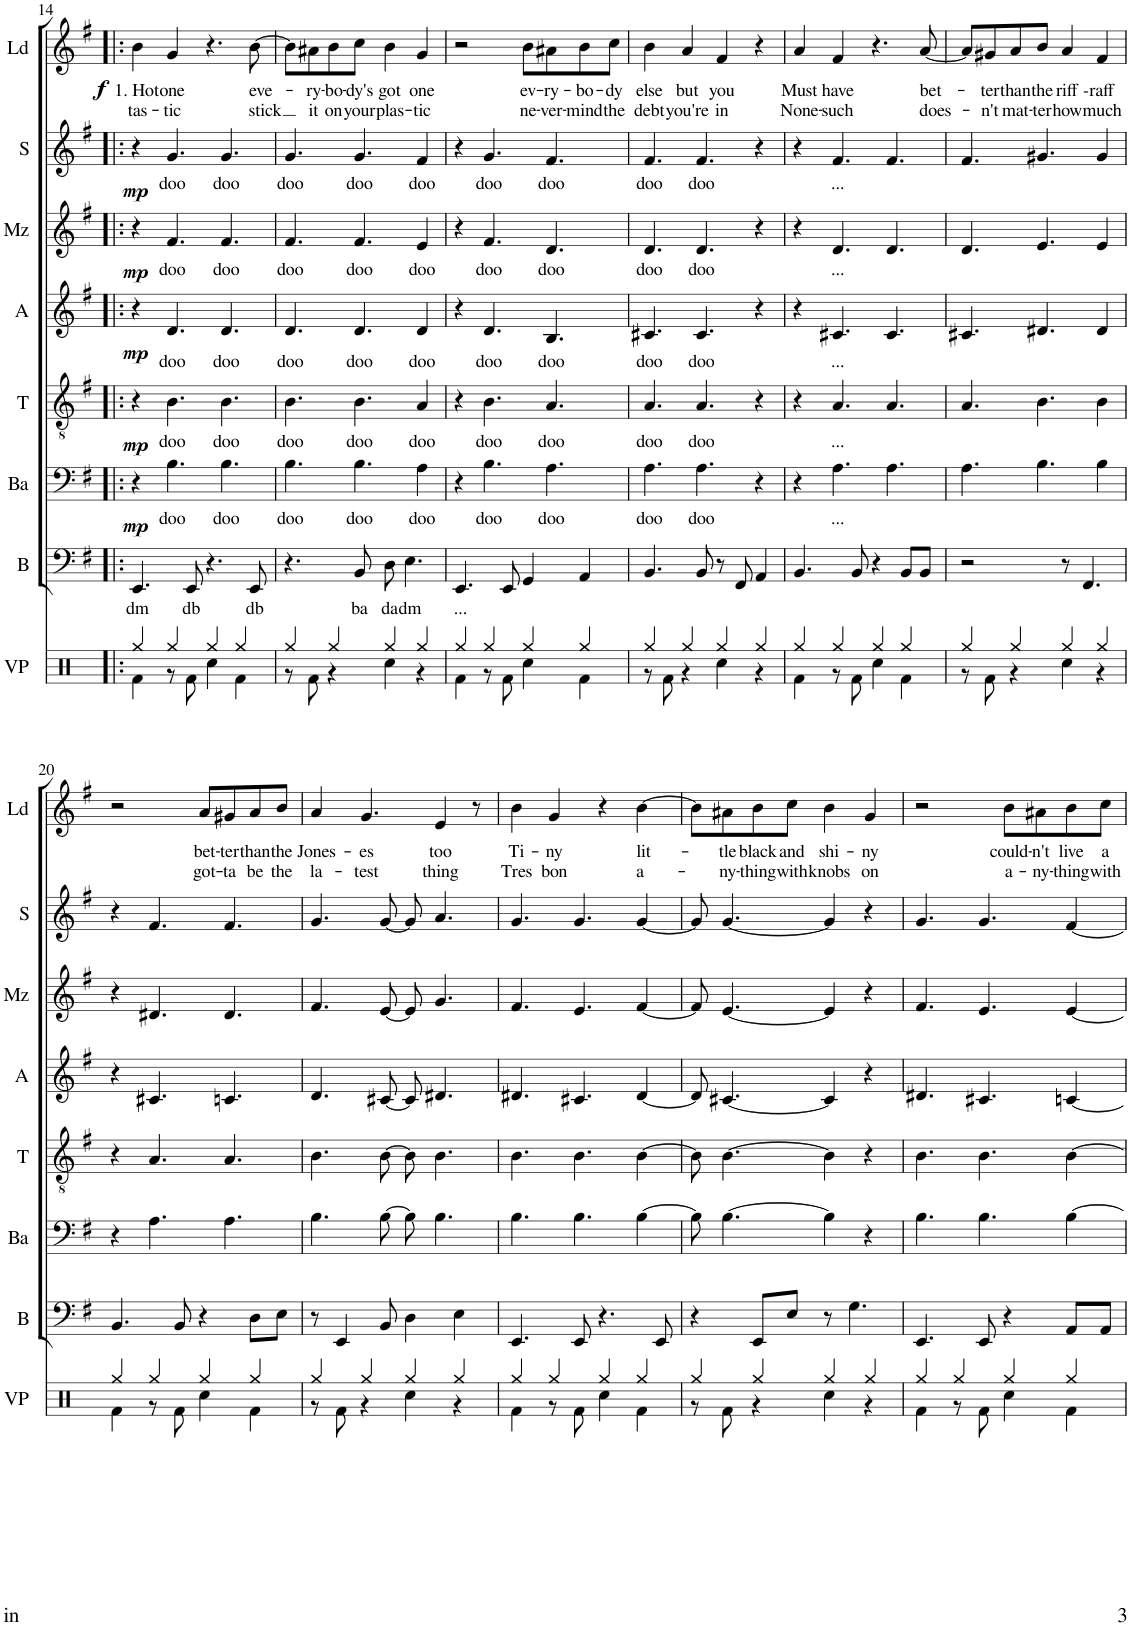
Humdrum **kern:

**kern	**kern	**text	**kern	**text	**dynam	**kern	**text	**dynam	**kern	**text	**dynam	**kern	**text	**dynam	**kern	**text	**dynam	**kern	**text	**text	**dynam
*part8	*part7	*part7	*part6	*part6	*part6	*part5	*part5	*part5	*part4	*part4	*part4	*part3	*part3	*part3	*part2	*part2	*part2	*part1	*part1	*part1	*part1
*staff8	*staff7	*staff7	*staff6	*staff6	*staff6	*staff5	*staff5	*staff5	*staff4	*staff4	*staff4	*staff3	*staff3	*staff3	*staff2	*staff2	*staff2	*staff1	*staff1	*staff1	*staff1
*I"Vocal Percussion	*I"Bass	*	*I"Baritone	*	*	*I"Tenor	*	*	*I"Alto	*	*	*I"Mezzo	*	*	*I"Soprano	*	*	*I"Lead	*	*	*
*I'VP	*I'B	*	*I'Ba	*	*	*I'T	*	*	*I'A	*	*	*I'Mz	*	*	*I'S	*	*	*I'Ld	*	*	*
!!LO:PB:g=z
*clefX	*clefF4	*	*clefF4	*	*	*clefGv2	*	*	*clefG2	*	*	*clefG2	*	*	*clefG2	*	*	*clefG2	*	*	*
*k[]	*k[f#]	*	*k[f#]	*	*	*k[f#]	*	*	*k[f#]	*	*	*k[f#]	*	*	*k[f#]	*	*	*k[f#]	*	*	*
*M4/4	*M4/4	*	*M4/4	*	*	*M4/4	*	*	*M4/4	*	*	*M4/4	*	*	*M4/4	*	*	*M4/4	*	*	*
=14!|:	=14!|:	=14!|:	=14!|:	=14!|:	=14!|:	=14!|:	=14!|:	=14!|:	=14!|:	=14!|:	=14!|:	=14!|:	=14!|:	=14!|:	=14!|:	=14!|:	=14!|:	=14!|:	=14!|:	=14!|:	=14!|:
*^	*	*	*	*	*	*	*	*	*	*	*	*	*	*	*	*	*	*	*	*	*
!	!	!	!LO:LY:b	!	!	!LO:DY:b	!	!	!LO:DY:b	!	!	!LO:DY:b	!	!	!LO:DY:b	!	!	!LO:DY:b	!	!LO:LY:b	!LO:LY:b	!LO:DY:b
4Rgg/	4Rf\	4.EE/	dm	4r	.	mp	4r	.	mp	4r	.	mp	4r	.	mp	4r	.	mp	4b\	1. Hot	tas-	f
!	!	!	!	!	!LO:LY:b	!	!	!LO:LY:b	!	!	!LO:LY:b	!	!	!LO:LY:b	!	!	!LO:LY:b	!	!	!LO:LY:b	!LO:LY:b	!
4Rgg/	8r	.	.	4.B\	doo	.	4.B\	doo	.	4.d/	doo	.	4.f#/	doo	.	4.g/	doo	.	4g/	one	-tic	.
!	!	!	!LO:LY:b	!	!	!	!	!	!	!	!	!	!	!	!	!	!	!	!	!	!	!
.	8Rf\	8EE/	db	.	.	.	.	.	.	.	.	.	.	.	.	.	.	.	.	.	.	.
4Rgg/	4Rcc\	4.r	.	.	.	.	.	.	.	.	.	.	.	.	.	.	.	.	4.r	.	.	.
!	!	!	!	!	!LO:LY:b	!	!	!LO:LY:b	!	!	!LO:LY:b	!	!	!LO:LY:b	!	!	!LO:LY:b	!	!	!	!	!
.	.	.	.	4.B\	doo	.	4.B\	doo	.	4.d/	doo	.	4.f#/	doo	.	4.g/	doo	.	.	.	.	.
4Rgg/	4Rf\	.	.	.	.	.	.	.	.	.	.	.	.	.	.	.	.	.	.	.	.	.
!	!	!	!LO:LY:b	!	!	!	!	!	!	!	!	!	!	!	!	!	!	!	!	!LO:LY:b	!LO:LY:b	!
.	.	8EE/	db	.	.	.	.	.	.	.	.	.	.	.	.	.	.	.	[8b\	eve-	stick	.
=15	=15	=15	=15	=15	=15	=15	=15	=15	=15	=15	=15	=15	=15	=15	=15	=15	=15	=15	=15	=15	=15	=15
!	!	!	!	!	!LO:LY:b	!	!	!LO:LY:b	!	!	!LO:LY:b	!	!	!LO:LY:b	!	!	!LO:LY:b	!	!	!	!	!
4Rgg/	8r	4.r	.	4.B\	doo	.	4.B\	doo	.	4.d/	doo	.	4.f#/	doo	.	4.g/	doo	.	8b\L]	.	.	.
!	!	!	!	!	!	!	!	!	!	!	!	!	!	!	!	!	!	!	!	!LO:LY:b	!LO:LY:b	!
.	8Rf\	.	.	.	.	.	.	.	.	.	.	.	.	.	.	.	.	.	8a#X\	-ry-	it	.
!	!	!	!	!	!	!	!	!	!	!	!	!	!	!	!	!	!	!	!	!LO:LY:b	!LO:LY:b	!
4Rgg/	4r	.	.	.	.	.	.	.	.	.	.	.	.	.	.	.	.	.	8b\	-bo-	on	.
!	!	!	!LO:LY:b	!	!LO:LY:b	!	!	!LO:LY:b	!	!	!LO:LY:b	!	!	!LO:LY:b	!	!	!LO:LY:b	!	!	!LO:LY:b	!LO:LY:b	!
.	.	8BB/	ba	4.B\	doo	.	4.B\	doo	.	4.d/	doo	.	4.f#/	doo	.	4.g/	doo	.	8cc\J	-dy's	your	.
!	!	!	!LO:LY:b	!	!	!	!	!	!	!	!	!	!	!	!	!	!	!	!	!LO:LY:b	!LO:LY:b	!
4Rgg/	4Rcc\	8D\	da	.	.	.	.	.	.	.	.	.	.	.	.	.	.	.	4b\	got	plas-	.
!	!	!	!LO:LY:b	!	!	!	!	!	!	!	!	!	!	!	!	!	!	!	!	!	!	!
.	.	4.E\	dm	.	.	.	.	.	.	.	.	.	.	.	.	.	.	.	.	.	.	.
!	!	!	!	!	!LO:LY:b	!	!	!LO:LY:b	!	!	!LO:LY:b	!	!	!LO:LY:b	!	!	!LO:LY:b	!	!	!LO:LY:b	!LO:LY:b	!
4Rgg/	4r	.	.	4A\	doo	.	4A/	doo	.	4d/	doo	.	4e/	doo	.	4f#/	doo	.	4g/	one	-tic	.
=16	=16	=16	=16	=16	=16	=16	=16	=16	=16	=16	=16	=16	=16	=16	=16	=16	=16	=16	=16	=16	=16	=16
!	!	!	!LO:LY:b	!	!	!	!	!	!	!	!	!	!	!	!	!	!	!	!	!	!	!
4Rgg/	4Rf\	4.EE/	...	4r	.	.	4r	.	.	4r	.	.	4r	.	.	4r	.	.	2r	.	.	.
!	!	!	!	!	!LO:LY:b	!	!	!LO:LY:b	!	!	!LO:LY:b	!	!	!LO:LY:b	!	!	!LO:LY:b	!	!	!	!	!
4Rgg/	8r	.	.	4.B\	doo	.	4.B\	doo	.	4.d/	doo	.	4.f#/	doo	.	4.g/	doo	.	.	.	.	.
.	8Rf\	8EE/	.	.	.	.	.	.	.	.	.	.	.	.	.	.	.	.	.	.	.	.
!	!	!	!	!	!	!	!	!	!	!	!	!	!	!	!	!	!	!	!	!LO:LY:b	!LO:LY:b	!
4Rgg/	4Rcc\	4GG/	.	.	.	.	.	.	.	.	.	.	.	.	.	.	.	.	8b\L	ev-	ne-	.
!	!	!	!	!	!LO:LY:b	!	!	!LO:LY:b	!	!	!LO:LY:b	!	!	!LO:LY:b	!	!	!LO:LY:b	!	!	!LO:LY:b	!LO:LY:b	!
.	.	.	.	4.A\	doo	.	4.A/	doo	.	4.B/	doo	.	4.d/	doo	.	4.f#/	doo	.	8a#X\	-ry-	-ver-	.
!	!	!	!	!	!	!	!	!	!	!	!	!	!	!	!	!	!	!	!	!LO:LY:b	!LO:LY:b	!
4Rgg/	4Rf\	4AA/	.	.	.	.	.	.	.	.	.	.	.	.	.	.	.	.	8b\	-bo-	-mind	.
!	!	!	!	!	!	!	!	!	!	!	!	!	!	!	!	!	!	!	!	!LO:LY:b	!LO:LY:b	!
.	.	.	.	.	.	.	.	.	.	.	.	.	.	.	.	.	.	.	8cc\J	-dy	the	.
=17	=17	=17	=17	=17	=17	=17	=17	=17	=17	=17	=17	=17	=17	=17	=17	=17	=17	=17	=17	=17	=17	=17
!	!	!	!	!	!LO:LY:b	!	!	!LO:LY:b	!	!	!LO:LY:b	!	!	!LO:LY:b	!	!	!LO:LY:b	!	!	!LO:LY:b	!LO:LY:b	!
4Rgg/	8r	4.BB/	.	4.A\	doo	.	4.A/	doo	.	4.c#X/	doo	.	4.d/	doo	.	4.f#/	doo	.	4b\	else	debt	.
.	8Rf\	.	.	.	.	.	.	.	.	.	.	.	.	.	.	.	.	.	.	.	.	.
!	!	!	!	!	!	!	!	!	!	!	!	!	!	!	!	!	!	!	!	!LO:LY:b	!LO:LY:b	!
4Rgg/	4r	.	.	.	.	.	.	.	.	.	.	.	.	.	.	.	.	.	4a/	but	you're	.
!	!	!	!	!	!LO:LY:b	!	!	!LO:LY:b	!	!	!LO:LY:b	!	!	!LO:LY:b	!	!	!LO:LY:b	!	!	!	!	!
.	.	8BB/	.	4.A\	doo	.	4.A/	doo	.	4.c#/	doo	.	4.d/	doo	.	4.f#/	doo	.	.	.	.	.
!	!	!	!	!	!	!	!	!	!	!	!	!	!	!	!	!	!	!	!	!LO:LY:b	!LO:LY:b	!
4Rgg/	4Rcc\	8r	.	.	.	.	.	.	.	.	.	.	.	.	.	.	.	.	4f#/	you	in	.
.	.	8FF#/	.	.	.	.	.	.	.	.	.	.	.	.	.	.	.	.	.	.	.	.
4Rgg/	4r	4AA/	.	4r	.	.	4r	.	.	4r	.	.	4r	.	.	4r	.	.	4r	.	.	.
=18	=18	=18	=18	=18	=18	=18	=18	=18	=18	=18	=18	=18	=18	=18	=18	=18	=18	=18	=18	=18	=18	=18
!	!	!	!	!	!	!	!	!	!	!	!	!	!	!	!	!	!	!	!	!LO:LY:b	!LO:LY:b	!
4Rgg/	4Rf\	4.BB/	.	4r	.	.	4r	.	.	4r	.	.	4r	.	.	4r	.	.	4a/	Must	None-	.
!	!	!	!	!	!LO:LY:b	!	!	!LO:LY:b	!	!	!LO:LY:b	!	!	!LO:LY:b	!	!	!LO:LY:b	!	!	!LO:LY:b	!LO:LY:b	!
4Rgg/	8r	.	.	4.A\	...	.	4.A/	...	.	4.c#X/	...	.	4.d/	...	.	4.f#/	...	.	4f#/	have	-such	.
.	8Rf\	8BB/	.	.	.	.	.	.	.	.	.	.	.	.	.	.	.	.	.	.	.	.
4Rgg/	4Rcc\	4r	.	.	.	.	.	.	.	.	.	.	.	.	.	.	.	.	4.r	.	.	.
.	.	.	.	4.A\	.	.	4.A/	.	.	4.c#/	.	.	4.d/	.	.	4.f#/	.	.	.	.	.	.
4Rgg/	4Rf\	8BB/L	.	.	.	.	.	.	.	.	.	.	.	.	.	.	.	.	.	.	.	.
!	!	!	!	!	!	!	!	!	!	!	!	!	!	!	!	!	!	!	!	!LO:LY:b	!LO:LY:b	!
.	.	8BB/J	.	.	.	.	.	.	.	.	.	.	.	.	.	.	.	.	[8a/	bet-	does-	.
=19	=19	=19	=19	=19	=19	=19	=19	=19	=19	=19	=19	=19	=19	=19	=19	=19	=19	=19	=19	=19	=19	=19
4Rgg/	8r	2r	.	4.A\	.	.	4.A/	.	.	4.c#X/	.	.	4.d/	.	.	4.f#/	.	.	8a/L]	.	.	.
!	!	!	!	!	!	!	!	!	!	!	!	!	!	!	!	!	!	!	!	!LO:LY:b	!LO:LY:b	!
.	8Rf\	.	.	.	.	.	.	.	.	.	.	.	.	.	.	.	.	.	8g#X/	-ter	-n't	.
!	!	!	!	!	!	!	!	!	!	!	!	!	!	!	!	!	!	!	!	!LO:LY:b	!LO:LY:b	!
4Rgg/	4r	.	.	.	.	.	.	.	.	.	.	.	.	.	.	.	.	.	8a/	than	mat-	.
!	!	!	!	!	!	!	!	!	!	!	!	!	!	!	!	!	!	!	!	!LO:LY:b	!LO:LY:b	!
.	.	.	.	4.B\	.	.	4.B\	.	.	4.d#X/	.	.	4.e/	.	.	4.g#X/	.	.	8b/J	the	-ter	.
!	!	!	!	!	!	!	!	!	!	!	!	!	!	!	!	!	!	!	!	!LO:LY:b	!LO:LY:b	!
4Rgg/	4Rcc\	8r	.	.	.	.	.	.	.	.	.	.	.	.	.	.	.	.	4a/	riff -	how	.
.	.	4.FF#/	.	.	.	.	.	.	.	.	.	.	.	.	.	.	.	.	.	.	.	.
!	!	!	!	!	!	!	!	!	!	!	!	!	!	!	!	!	!	!	!	!LO:LY:b	!LO:LY:b	!
4Rgg/	4r	.	.	4B\	.	.	4B\	.	.	4d#/	.	.	4e/	.	.	4g#/	.	.	4f#/	raff	much	.
!!LO:LB:g=z
=20	=20	=20	=20	=20	=20	=20	=20	=20	=20	=20	=20	=20	=20	=20	=20	=20	=20	=20	=20	=20	=20	=20
4Rgg/	4Rf\	4.BB/	.	4r	.	.	4r	.	.	4r	.	.	4r	.	.	4r	.	.	2r	.	.	.
4Rgg/	8r	.	.	4.A\	.	.	4.A/	.	.	4.c#X/	.	.	4.d#X/	.	.	4.f#/	.	.	.	.	.	.
.	8Rf\	8BB/	.	.	.	.	.	.	.	.	.	.	.	.	.	.	.	.	.	.	.	.
!	!	!	!	!	!	!	!	!	!	!	!	!	!	!	!	!	!	!	!	!LO:LY:b	!LO:LY:b	!
4Rgg/	4Rcc\	4r	.	.	.	.	.	.	.	.	.	.	.	.	.	.	.	.	8a/L	bet-	got-	.
!	!	!	!	!	!	!	!	!	!	!	!	!	!	!	!	!	!	!	!	!LO:LY:b	!LO:LY:b	!
.	.	.	.	4.A\	.	.	4.A/	.	.	4.cn/	.	.	4.d#/	.	.	4.f#/	.	.	8g#X/	-ter	-ta	.
!	!	!	!	!	!	!	!	!	!	!	!	!	!	!	!	!	!	!	!	!LO:LY:b	!LO:LY:b	!
4Rgg/	4Rf\	8D\L	.	.	.	.	.	.	.	.	.	.	.	.	.	.	.	.	8a/	than	be	.
!	!	!	!	!	!	!	!	!	!	!	!	!	!	!	!	!	!	!	!	!LO:LY:b	!LO:LY:b	!
.	.	8E\J	.	.	.	.	.	.	.	.	.	.	.	.	.	.	.	.	8b/J	the	the	.
=21	=21	=21	=21	=21	=21	=21	=21	=21	=21	=21	=21	=21	=21	=21	=21	=21	=21	=21	=21	=21	=21	=21
!	!	!	!	!	!	!	!	!	!	!	!	!	!	!	!	!	!	!	!	!LO:LY:b	!LO:LY:b	!
4Rgg/	8r	8r	.	4.B\	.	.	4.B\	.	.	4.d/	.	.	4.f#/	.	.	4.g/	.	.	4a/	Jones-	la-	.
.	8Rf\	4EE/	.	.	.	.	.	.	.	.	.	.	.	.	.	.	.	.	.	.	.	.
!	!	!	!	!	!	!	!	!	!	!	!	!	!	!	!	!	!	!	!	!LO:LY:b	!LO:LY:b	!
4Rgg/	4r	.	.	.	.	.	.	.	.	.	.	.	.	.	.	.	.	.	4.g/	-es	-test	.
.	.	8BB/	.	[8B\	.	.	[8B\	.	.	[8c#X/	.	.	[8e/	.	.	[8g/	.	.	.	.	.	.
4Rgg/	4Rcc\	4D\	.	8B\]	.	.	8B\]	.	.	8c#/]	.	.	8e/]	.	.	8g/]	.	.	.	.	.	.
!	!	!	!	!	!	!	!	!	!	!	!	!	!	!	!	!	!	!	!	!LO:LY:b	!LO:LY:b	!
.	.	.	.	4.B\	.	.	4.B\	.	.	4.d#X/	.	.	4.g/	.	.	4.a/	.	.	4e/	too	thing	.
4Rgg/	4r	4E\	.	.	.	.	.	.	.	.	.	.	.	.	.	.	.	.	.	.	.	.
.	.	.	.	.	.	.	.	.	.	.	.	.	.	.	.	.	.	.	8r	.	.	.
=22	=22	=22	=22	=22	=22	=22	=22	=22	=22	=22	=22	=22	=22	=22	=22	=22	=22	=22	=22	=22	=22	=22
!	!	!	!	!	!	!	!	!	!	!	!	!	!	!	!	!	!	!	!	!LO:LY:b	!LO:LY:b	!
4Rgg/	4Rf\	4.EE/	.	4.B\	.	.	4.B\	.	.	4.d#X/	.	.	4.f#/	.	.	4.g/	.	.	4b\	Ti-	Tres	.
!	!	!	!	!	!	!	!	!	!	!	!	!	!	!	!	!	!	!	!	!LO:LY:b	!LO:LY:b	!
4Rgg/	8r	.	.	.	.	.	.	.	.	.	.	.	.	.	.	.	.	.	4g/	-ny	bon	.
.	8Rf\	8EE/	.	4.B\	.	.	4.B\	.	.	4.c#X/	.	.	4.e/	.	.	4.g/	.	.	.	.	.	.
4Rgg/	4Rcc\	4.r	.	.	.	.	.	.	.	.	.	.	.	.	.	.	.	.	4r	.	.	.
!	!	!	!	!	!	!	!	!	!	!	!	!	!	!	!	!	!	!	!	!LO:LY:b	!LO:LY:b	!
4Rgg/	4Rf\	.	.	[4B\	.	.	[4B\	.	.	[4d#/	.	.	[4f#/	.	.	[4g/	.	.	[4b\	lit-	a-	.
.	.	8EE/	.	.	.	.	.	.	.	.	.	.	.	.	.	.	.	.	.	.	.	.
=23	=23	=23	=23	=23	=23	=23	=23	=23	=23	=23	=23	=23	=23	=23	=23	=23	=23	=23	=23	=23	=23	=23
4Rgg/	8r	4r	.	8B\]	.	.	8B\]	.	.	8d#/]	.	.	8f#/]	.	.	8g/]	.	.	8b\L]	.	.	.
!	!	!	!	!	!	!	!	!	!	!	!	!	!	!	!	!	!	!	!	!LO:LY:b	!LO:LY:b	!
.	8Rf\	.	.	[4.B\	.	.	[4.B\	.	.	[<4.c#X/	.	.	[4.e/	.	.	[4.g/	.	.	8a#X\	-tle	-ny-	.
!	!	!	!	!	!	!	!	!	!	!	!	!	!	!	!	!	!	!	!	!LO:LY:b	!LO:LY:b	!
4Rgg/	4r	8EE/L	.	.	.	.	.	.	.	.	.	.	.	.	.	.	.	.	8b\	black	-thing	.
!	!	!	!	!	!	!	!	!	!	!	!	!	!	!	!	!	!	!	!	!LO:LY:b	!LO:LY:b	!
.	.	8E/J	.	.	.	.	.	.	.	.	.	.	.	.	.	.	.	.	8cc\J	and	with	.
!	!	!	!	!	!	!	!	!	!	!	!	!	!	!	!	!	!	!	!	!LO:LY:b	!LO:LY:b	!
4Rgg/	4Rcc\	8r	.	4B\]	.	.	4B\]	.	.	4c#/]	.	.	4e/]	.	.	4g/]	.	.	4b\	shi-	knobs	.
.	.	4.G\	.	.	.	.	.	.	.	.	.	.	.	.	.	.	.	.	.	.	.	.
!	!	!	!	!	!	!	!	!	!	!	!	!	!	!	!	!	!	!	!	!LO:LY:b	!LO:LY:b	!
4Rgg/	4r	.	.	4r	.	.	4r	.	.	4r	.	.	4r	.	.	4r	.	.	4g/	-ny	on	.
=24	=24	=24	=24	=24	=24	=24	=24	=24	=24	=24	=24	=24	=24	=24	=24	=24	=24	=24	=24	=24	=24	=24
4Rgg/	4Rf\	4.EE/	.	4.B\	.	.	4.B\	.	.	4.d#X/	.	.	4.f#/	.	.	4.g/	.	.	2r	.	.	.
4Rgg/	8r	.	.	.	.	.	.	.	.	.	.	.	.	.	.	.	.	.	.	.	.	.
.	8Rf\	8EE/	.	4.B\	.	.	4.B\	.	.	4.c#X/	.	.	4.e/	.	.	4.g/	.	.	.	.	.	.
!	!	!	!	!	!	!	!	!	!	!	!	!	!	!	!	!	!	!	!	!LO:LY:b	!LO:LY:b	!
4Rgg/	4Rcc\	4r	.	.	.	.	.	.	.	.	.	.	.	.	.	.	.	.	8b\L	could-	a-	.
!	!	!	!	!	!	!	!	!	!	!	!	!	!	!	!	!	!	!	!	!LO:LY:b	!LO:LY:b	!
.	.	.	.	.	.	.	.	.	.	.	.	.	.	.	.	.	.	.	8a#X\	-n't	-ny-	.
!	!	!	!	!	!	!	!	!	!	!	!	!	!	!	!	!	!	!	!	!LO:LY:b	!LO:LY:b	!
4Rgg/	4Rf\	8AA/L	.	[4B\	.	.	[4B\	.	.	[4cn/	.	.	[4e/	.	.	[4f#/	.	.	8b\	live	-thing	.
!	!	!	!	!	!	!	!	!	!	!	!	!	!	!	!	!	!	!	!	!LO:LY:b	!LO:LY:b	!
.	.	8AA/J	.	.	.	.	.	.	.	.	.	.	.	.	.	.	.	.	8cc\J	a	with	.
*v	*v	*	*	*	*	*	*	*	*	*	*	*	*	*	*	*	*	*	*	*	*	*
=	=	=	=	=	=	=	=	=	=	=	=	=	=	=	=	=	=	=	=	=	=
*-	*-	*-	*-	*-	*-	*-	*-	*-	*-	*-	*-	*-	*-	*-	*-	*-	*-	*-	*-	*-	*-
